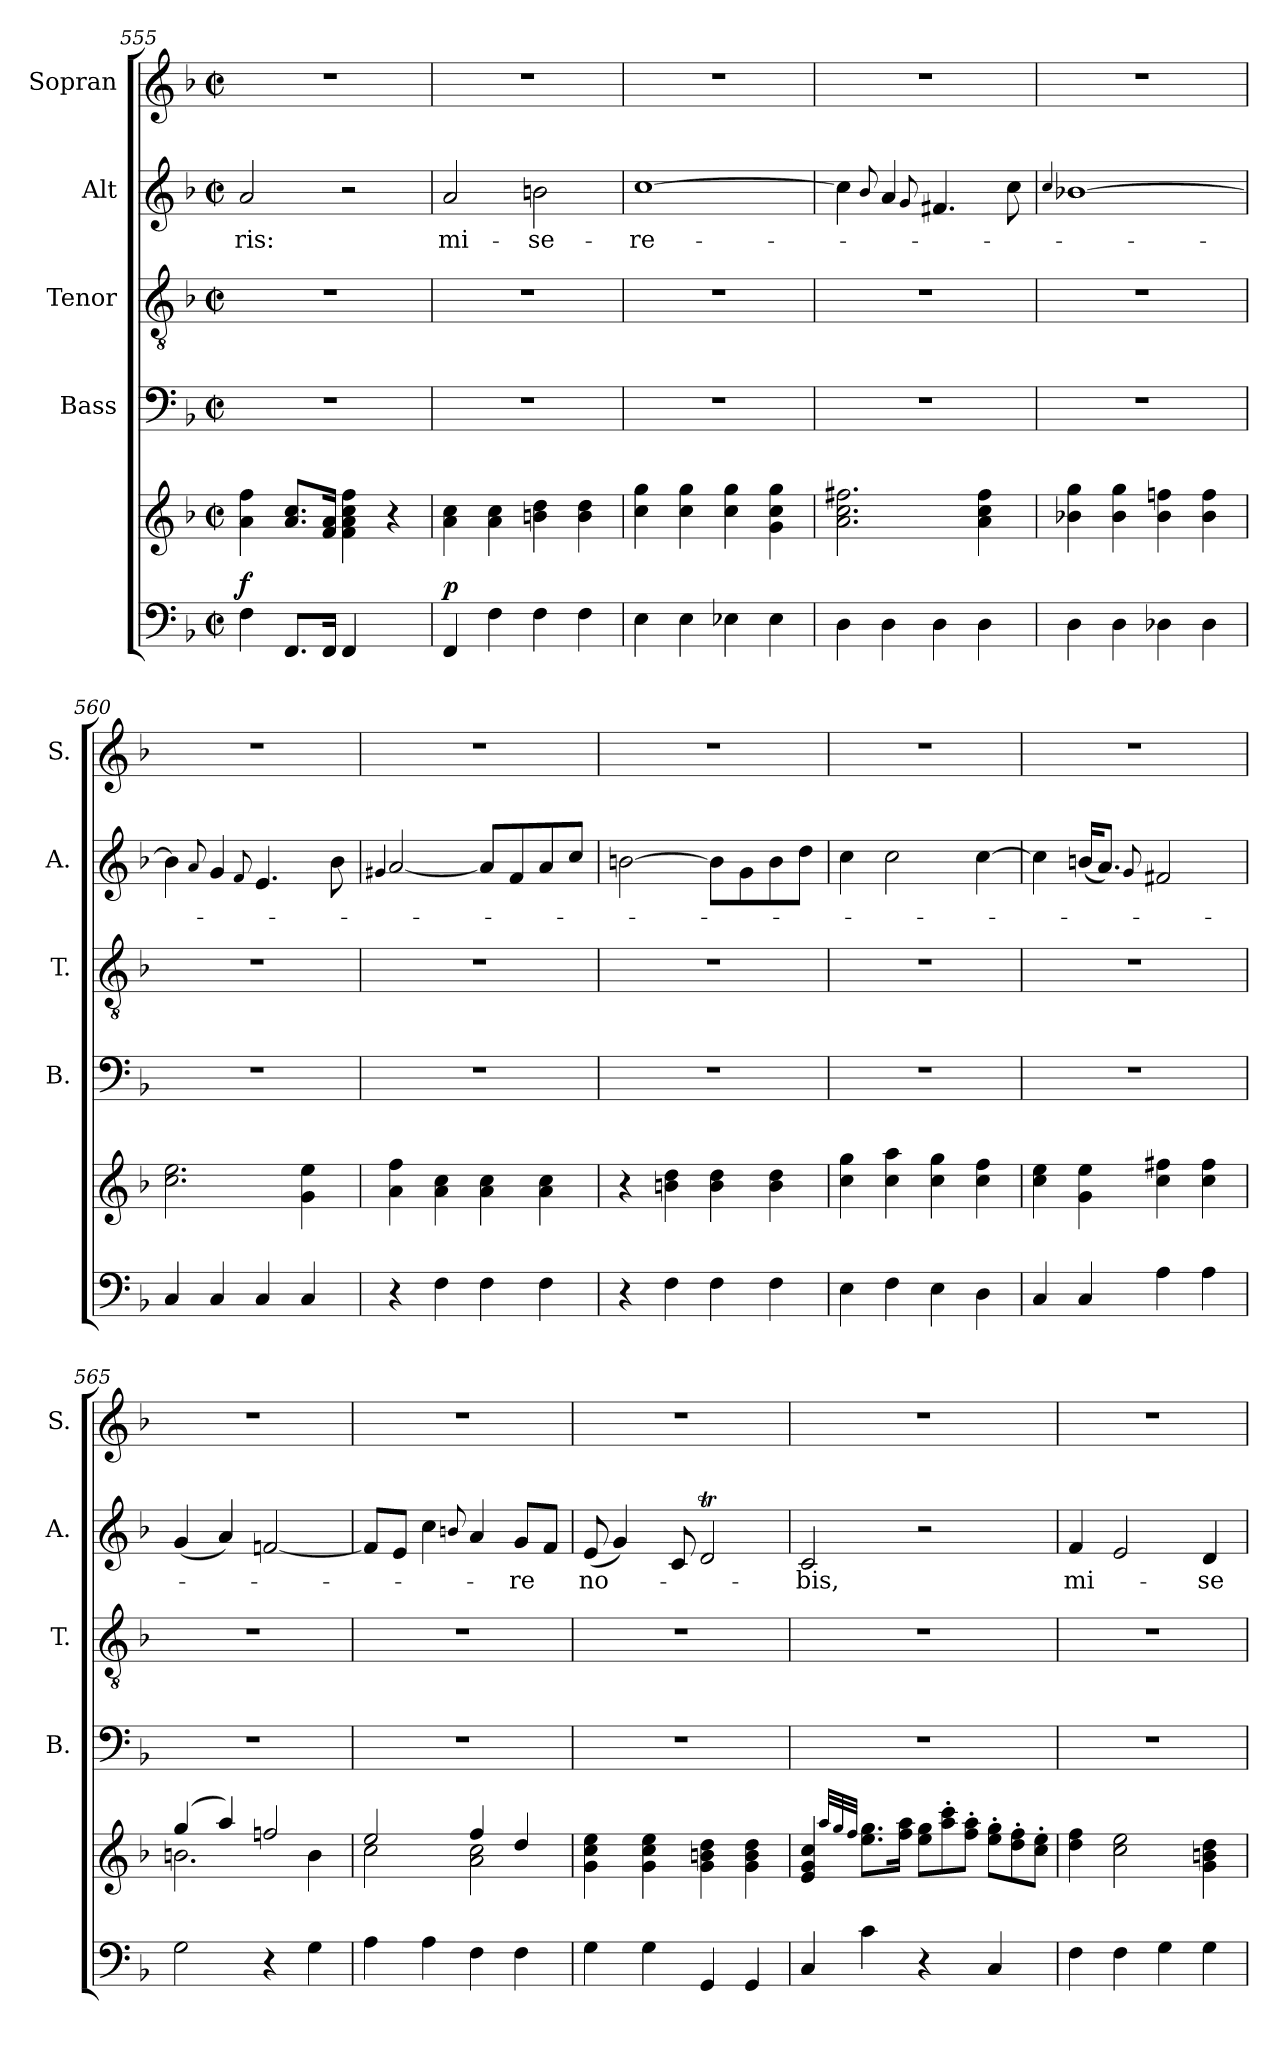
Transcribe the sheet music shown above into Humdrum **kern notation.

**kern	**kern	**dynam	**kern	**kern	**kern	**text	**kern
*part5	*part5	*part5	*part4	*part3	*part2	*part2	*part1
*staff6	*staff5	*staff5/6	*staff4	*staff3	*staff2	*staff2	*staff1
*	*	*	*I"Bass	*I"Tenor	*I"Alt	*	*I"Sopran
*	*	*	*I'B.	*I'T.	*I'A.	*	*I'S.
*clefF4	*clefG2	*	*clefF4	*clefGv2	*clefG2	*	*clefG2
*k[b-]	*k[b-]	*	*k[b-]	*k[b-]	*k[b-]	*	*k[b-]
*F:	*F:	*	*F:	*F:	*F:	*	*F:
*M2/2	*M2/2	*	*M2/2	*M2/2	*M2/2	*	*M2/2
*met(c|)	*met(c|)	*	*met(c|)	*met(c|)	*met(c|)	*	*met(c|)
=555	=555	=555	=555	=555	=555	=555	=555
!	!	!LO:DY:a=2	!	!	!	!LO:LY:b	!
4F\	4a\ 4ff\	f	1r	1r	2a/	-ris:	1r
8.FF/L	8.a/ 8.cc/L	.	.	.	.	.	.
16FF/Jk	16f/ 16a/Jk	.	.	.	.	.	.
4FF/	4f\ 4a\ 4cc\ 4ff\	.	.	.	2r	.	.
4ryy	4r	.	.	.	.	.	.
=556	=556	=556	=556	=556	=556	=556	=556
!	!	!LO:DY:a=2	!	!	!	!LO:LY:b	!
4FF/	4a\ 4cc\	p	1r	1r	2a/	mi-	1r
4F\	4a\ 4cc\	.	.	.	.	.	.
!	!	!	!	!	!	!LO:LY:b	!
4F\	4bn\ 4dd\	.	.	.	2bn\	-se-	.
4F\	4b\ 4dd\	.	.	.	.	.	.
!!LO:PB:g=z
=557	=557	=557	=557	=557	=557	=557	=557
!	!	!	!	!	!	!LO:LY:b	!
4E\	4cc\ 4gg\	.	1r	1r	[1cc	-re-	1r
4E\	4cc\ 4gg\	.	.	.	.	.	.
4E-X\	4cc\ 4gg\	.	.	.	.	.	.
4E-\	4g\ 4cc\ 4gg\	.	.	.	.	.	.
=558	=558	=558	=558	=558	=558	=558	=558
4D\	2.a\ 2.cc\ 2.ff#X\	.	1r	1r	4cc\]	.	1r
.	.	.	.	.	8qqb-/	.	.
4D\	.	.	.	.	4a/	.	.
.	.	.	.	.	8qqg/	.	.
4D\	.	.	.	.	4.f#X/	.	.
4D\	4a\ 4cc\ 4ff#\	.	.	.	.	.	.
.	.	.	.	.	8cc\	.	.
=559	=559	=559	=559	=559	=559	=559	=559
.	.	.	.	.	4qqcc/	.	.
4D\	4b-X\ 4gg\	.	1r	1r	[1b-X	.	1r
4D\	4b-\ 4gg\	.	.	.	.	.	.
4D-X\	4b-\ 4ffn\	.	.	.	.	.	.
4D-\	4b-\ 4ff\	.	.	.	.	.	.
=560	=560	=560	=560	=560	=560	=560	=560
4C/	2.cc\ 2.ee\	.	1r	1r	4b-\]	.	1r
.	.	.	.	.	8qqa/	.	.
4C/	.	.	.	.	4g/	.	.
.	.	.	.	.	8qqf/	.	.
4C/	.	.	.	.	4.e/	.	.
4C/	4g\ 4ee\	.	.	.	.	.	.
.	.	.	.	.	8b-\	.	.
=561	=561	=561	=561	=561	=561	=561	=561
.	.	.	.	.	4qqg#X/	.	.
4r	4a\ 4ff\	.	1r	1r	[2a/	.	1r
4F\	4a\ 4cc\	.	.	.	.	.	.
4F\	4a\ 4cc\	.	.	.	8a/L]	.	.
.	.	.	.	.	8f/	.	.
4F\	4a\ 4cc\	.	.	.	8a/	.	.
.	.	.	.	.	8cc/J	.	.
!!LO:LB:g=z
=562	=562	=562	=562	=562	=562	=562	=562
4r	4r	.	1r	1r	[2bn\	.	1r
4F\	4bn\ 4dd\	.	.	.	.	.	.
4F\	4b\ 4dd\	.	.	.	8b\L]	.	.
.	.	.	.	.	8g\	.	.
4F\	4b\ 4dd\	.	.	.	8b\	.	.
.	.	.	.	.	8dd\J	.	.
=563	=563	=563	=563	=563	=563	=563	=563
4E\	4cc\ 4gg\	.	1r	1r	4cc\	.	1r
4F\	4cc\ 4aa\	.	.	.	2cc\	.	.
4E\	4cc\ 4gg\	.	.	.	.	.	.
4D\	4cc\ 4ff\	.	.	.	[4cc\	.	.
=564	=564	=564	=564	=564	=564	=564	=564
4C/	4cc\ 4ee\	.	1r	1r	4cc\]	.	1r
4C/	4g\ 4ee\	.	.	.	(<16bn/KL	.	.
.	.	.	.	.	8.a/J)	.	.
.	.	.	.	.	8qqg/	.	.
4A\	4cc\ 4ff#X\	.	.	.	2f#X/	.	.
4A\	4cc\ 4ff#\	.	.	.	.	.	.
=565	=565	=565	=565	=565	=565	=565	=565
*	*^	*	*	*	*	*	*
2G\	(4gg/	2.bn\	.	1r	1r	(<4g/	.	1r
.	4aa/)	.	.	.	.	4a/)	.	.
4r	2ffn/	.	.	.	.	[2fn/	.	.
4G\	.	4b\	.	.	.	.	.	.
=566	=566	=566	=566	=566	=566	=566	=566	=566
4A\	2ee/	2cc\	.	1r	1r	8f/L]	.	1r
.	.	.	.	.	.	8e/J	.	.
4A\	.	.	.	.	.	4cc\	.	.
.	.	.	.	.	.	8qqbn/	.	.
4F\	4ff/	2a\ 2cc\	.	.	.	4a/	.	.
!	!	!	!	!	!	!	!LO:LY:b	!
4F\	4dd/	.	.	.	.	8g/L	-re	.
.	.	.	.	.	.	8f/J	.	.
*	*v	*v	*	*	*	*	*	*
!!LO:PB:g=z
=567	=567	=567	=567	=567	=567	=567	=567
!	!	!	!	!	!	!LO:LY:b	!
4G\	4g\ 4cc\ 4ee\	.	1r	1r	(<8e/	no-	1r
.	.	.	.	.	4g/)	.	.
4G\	4g\ 4cc\ 4ee\	.	.	.	.	.	.
.	.	.	.	.	8c/	.	.
4GG/	4g\ 4bn\ 4dd\	.	.	.	2dT/	.	.
4GG/	4g\ 4b\ 4dd\	.	.	.	.	.	.
=568	=568	=568	=568	=568	=568	=568	=568
!	!	!	!	!	!	!LO:LY:b	!
4C/	4e/ 4g/ 4cc/	.	1r	1r	2c/	-bis,	1r
.	32qaa/LLL	.	.	.	.	.	.
.	32qgg/	.	.	.	.	.	.
.	32qff/JJJ	.	.	.	.	.	.
4c\	8.ee\ 8.gg\L	.	.	.	.	.	.
.	16ff\ 16aa\Jk	.	.	.	.	.	.
*	*Xtuplet	*	*	*	*	*	*
4r	12ee\ 12gg\L	.	.	.	2r	.	.
.	12aa\'> 12ccc\'>	.	.	.	.	.	.
.	12ff\'> 12aa\'>J	.	.	.	.	.	.
4C/	12ee\'> 12gg\'>L	.	.	.	.	.	.
.	12dd\'> 12ff\'>	.	.	.	.	.	.
.	12cc\'> 12ee\'>J	.	.	.	.	.	.
=569	=569	=569	=569	=569	=569	=569	=569
!	!	!	!	!	!	!LO:LY:b	!
4F\	4dd\ 4ff\	.	1r	1r	4f/	mi-	1r
4F\	2cc\ 2ee\	.	.	.	2e/	.	.
4G\	.	.	.	.	.	.	.
!	!	!	!	!	!	!LO:LY:b	!
4G\	4g\ 4bn\ 4dd\	.	.	.	4d/	-se-	.
=	=	=	=	=	=	=	=
*-	*-	*-	*-	*-	*-	*-	*-
